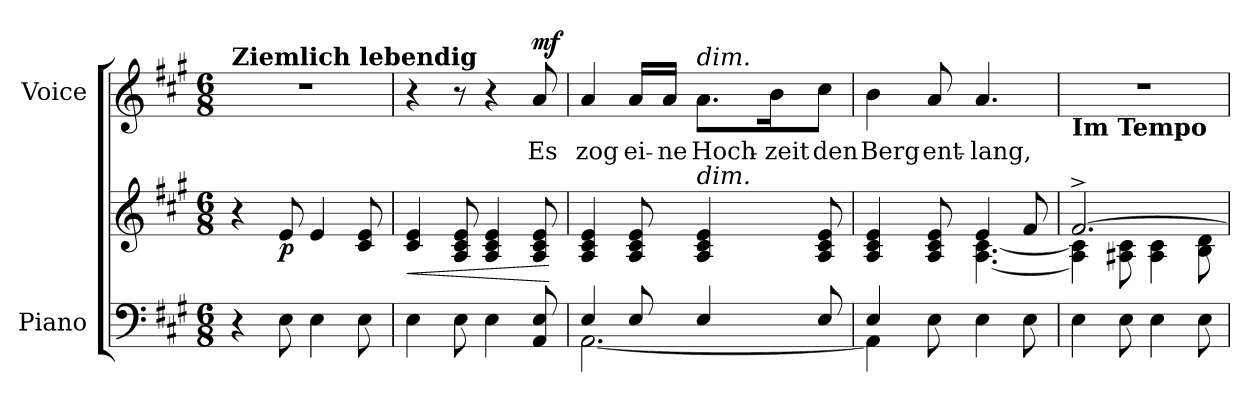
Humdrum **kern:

**kern	**kern	**dynam	**kern	**text	**dynam
*part2	*part2	*part2	*part1	*part1	*part1
*staff3	*staff2	*staff2/3	*staff1	*staff1	*staff1
*I"Piano	*	*	*I"Voice	*	*
*I'Pno	*	*	*	*	*
*clefF4	*clefG2	*	*clefG2	*	*
*k[f#c#g#]	*k[f#c#g#]	*	*k[f#c#g#]	*	*
*M6/8	*M6/8	*	*M6/8	*	*
=1	=1	=1	=1	=1	=1
!	!	!	!LO:TX:a:B:t=Ziemlich lebendig	!	!
4r	4r	.	2.r	.	.
!	!	!LO:DY:b	!	!	!
8E\	8e/	p	.	.	.
4E\	4e/	.	.	.	.
8E\	8c#/ 8e/	.	.	.	.
=2	=2	=2	=2	=2	=2
!	!	!LO:HP:b	!	!	!
4E\	4c#/ 4e/	<	4r	.	.
8E\	8A/ 8c#/ 8e/	.	8r	.	.
4E\	4A/ 4c#/ 4e/	.	4r	.	.
!	!	!	!	!LO:LY:b	!LO:DY:a
8AA/ 8E/	8A/ 8c#/ 8e/	.	8a/	Es	mf
.	.	[	.	.	.
=3	=3	=3	=3	=3	=3
*^	*	*	*	*	*
!	!	!	!	!	!LO:LY:b	!
4E/	[2.AA\	4A/ 4c#/ 4e/	.	4a/	zog	.
!	!	!	!	!	!LO:LY:b	!
8E/	.	8A/ 8c#/ 8e/	.	16a/LL	ei-	.
!	!	!	!	!	!LO:LY:b	!
.	.	.	.	16a/JJ	-ne	.
*	*	*	*	*MM85	*	*
!	!	!	!	!LO:TX:a:i:t=dim.	!	!
!	!	!LO:TX:a:i:t=dim.	!	!	!	!
!	!	!	!	!	!LO:LY:b	!
4E/	.	4A/ 4c#/ 4e/	.	8.a\L	Hoch-	.
!	!	!	!	!	!LO:LY:b	!
.	.	.	.	16b\K	-zeit	.
!	!	!	!	!	!LO:LY:b	!
8E/	.	8A/ 8c#/ 8e/	.	8cc#\J	den	.
=4	=4	=4	=4	=4	=4	=4
*	*	*	*	*MM80	*	*
*	*	*^	*	*	*	*
!	!	!	!	!	!	!LO:LY:b	!
4E/	4AA\]	4A/ 4c#/ 4e/	4.ryy	.	4b\	Berg	.
!	!	!	!	!	!	!LO:LY:b	!
8E\	2ryy	8A/ 8c#/ 8e/	.	.	8a/	ent-	.
!	!	!	!	!	!	!LO:LY:b	!
4E\	.	4e/	[4.A\ [4.c#\	.	4.a/	-lang,	.
8E\	.	8f#/	.	.	.	.	.
*v	*v	*	*	*	*	*	*
!!LO:LB:g=z
=5	=5	=5	=5	=5	=5	=5
*	*	*	*	*MM90	*	*
!	!	!	!	!LO:TX:b:B:t=Im Tempo	!	!
4E\	[2.f#^/	4A\] 4c#\]	.	2.r	.	.
8E\	.	8A#X\ 8c#\	.	.	.	.
4E\	.	4A#\ 4c#\	.	.	.	.
8E\	.	8B\ 8d\	.	.	.	.
*	*v	*v	*	*	*	*
=	=	=	=	=	=
*-	*-	*-	*-	*-	*-
